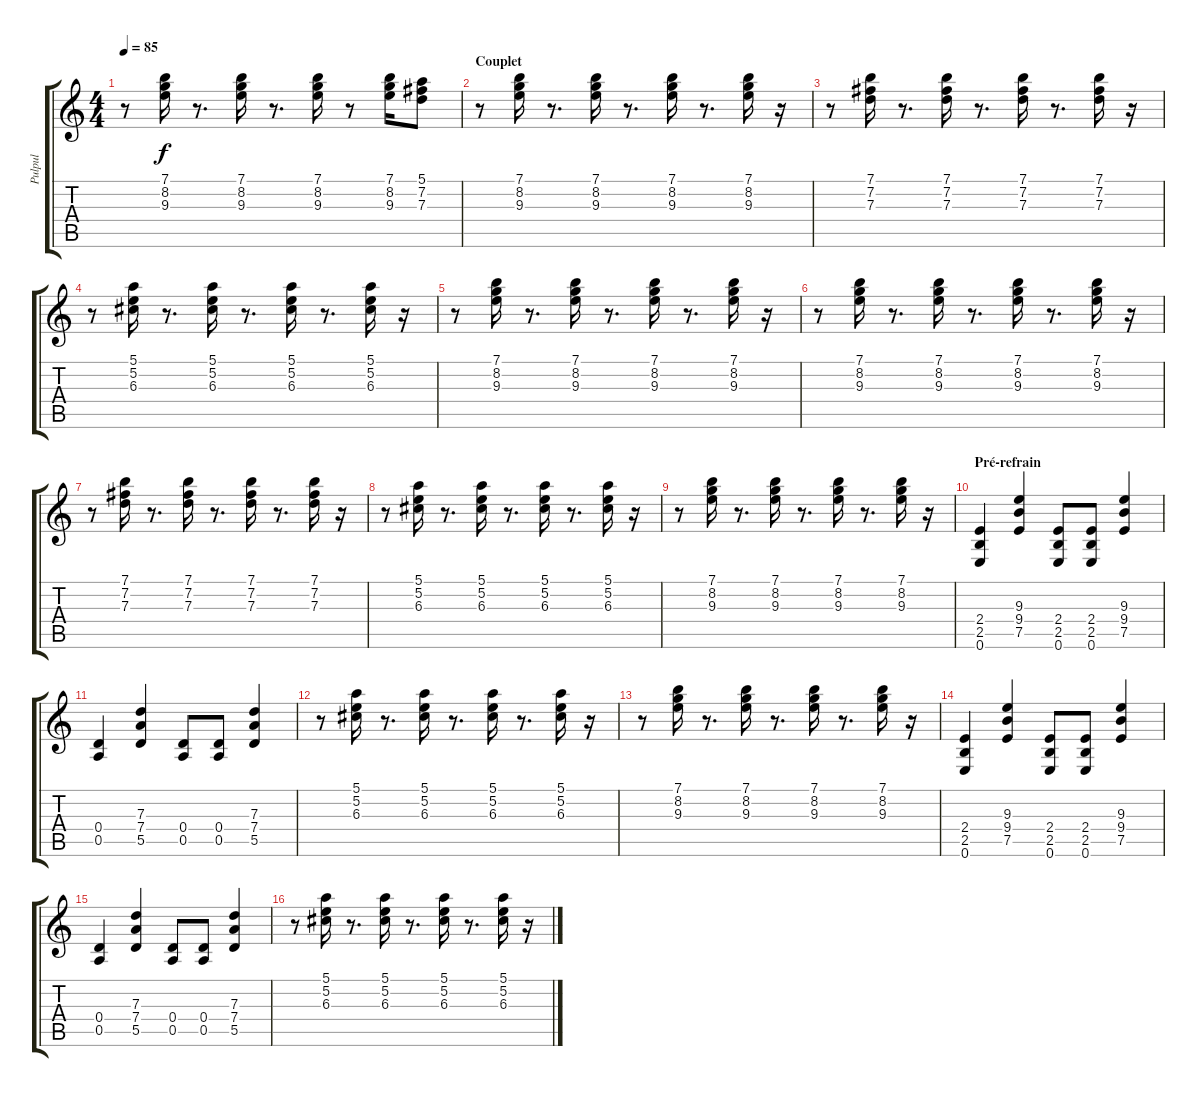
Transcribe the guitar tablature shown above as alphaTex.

\track ("Pulpul" "Pulpul") {instrument electricguitarclean}
\staff {score tabs}
\tuning (E4 B3 G3 D3 A2 E2) {hide}
\ts (4 4)
\tempo 85
\clef g2
\ks c
r.8{dy f} (7.1 8.2 9.3).16 r.8{d} (7.1 8.2 9.3).16 r.8{d} (7.1 8.2 9.3).16 r.8 (7.1 8.2 9.3).16 (5.1 7.2 7.3).8 |
\section ("" "Couplet")
r.8 (7.1 8.2 9.3).16 r.8{d} (7.1 8.2 9.3).16 r.8{d} (7.1 8.2 9.3).16 r.8{d} (7.1 8.2 9.3).16 r.16 |
r.8 (7.1 7.2 7.3).16 r.8{d} (7.1 7.2 7.3).16 r.8{d} (7.1 7.2 7.3).16 r.8{d} (7.1 7.2 7.3).16 r.16 |
r.8 (5.1 5.2 6.3).16 r.8{d} (5.1 5.2 6.3).16 r.8{d} (5.1 5.2 6.3).16 r.8{d} (5.1 5.2 6.3).16 r.16 |
r.8 (7.1 8.2 9.3).16 r.8{d} (7.1 8.2 9.3).16 r.8{d} (7.1 8.2 9.3).16 r.8{d} (7.1 8.2 9.3).16 r.16 |
r.8 (7.1 8.2 9.3).16 r.8{d} (7.1 8.2 9.3).16 r.8{d} (7.1 8.2 9.3).16 r.8{d} (7.1 8.2 9.3).16 r.16 |
r.8 (7.1 7.2 7.3).16 r.8{d} (7.1 7.2 7.3).16 r.8{d} (7.1 7.2 7.3).16 r.8{d} (7.1 7.2 7.3).16 r.16 |
r.8 (5.1 5.2 6.3).16 r.8{d} (5.1 5.2 6.3).16 r.8{d} (5.1 5.2 6.3).16 r.8{d} (5.1 5.2 6.3).16 r.16 |
r.8 (7.1 8.2 9.3).16 r.8{d} (7.1 8.2 9.3).16 r.8{d} (7.1 8.2 9.3).16 r.8{d} (7.1 8.2 9.3).16 r.16 |
\section ("" "Pré-refrain")
(2.4 2.5 0.6).4{instrument overdrivenguitar} (9.3 9.4 7.5).4 (2.4 2.5 0.6).8 (2.4 2.5 0.6).8 (9.3 9.4 7.5).4 |
(0.4 0.5).4 (7.3 7.4 5.5).4 (0.4 0.5).8 (0.4 0.5).8 (7.3 7.4 5.5).4 |
r.8{instrument electricguitarclean} (5.1 5.2 6.3).16 r.8{d} (5.1 5.2 6.3).16 r.8{d} (5.1 5.2 6.3).16 r.8{d} (5.1 5.2 6.3).16 r.16 |
r.8 (7.1 8.2 9.3).16 r.8{d} (7.1 8.2 9.3).16 r.8{d} (7.1 8.2 9.3).16 r.8{d} (7.1 8.2 9.3).16 r.16 |
(2.4 2.5 0.6).4{instrument overdrivenguitar} (9.3 9.4 7.5).4 (2.4 2.5 0.6).8 (2.4 2.5 0.6).8 (9.3 9.4 7.5).4 |
(0.4 0.5).4 (7.3 7.4 5.5).4 (0.4 0.5).8 (0.4 0.5).8 (7.3 7.4 5.5).4 |
r.8{instrument electricguitarclean} (5.1 5.2 6.3).16 r.8{d} (5.1 5.2 6.3).16 r.8{d} (5.1 5.2 6.3).16 r.8{d} (5.1 5.2 6.3).16 r.16
